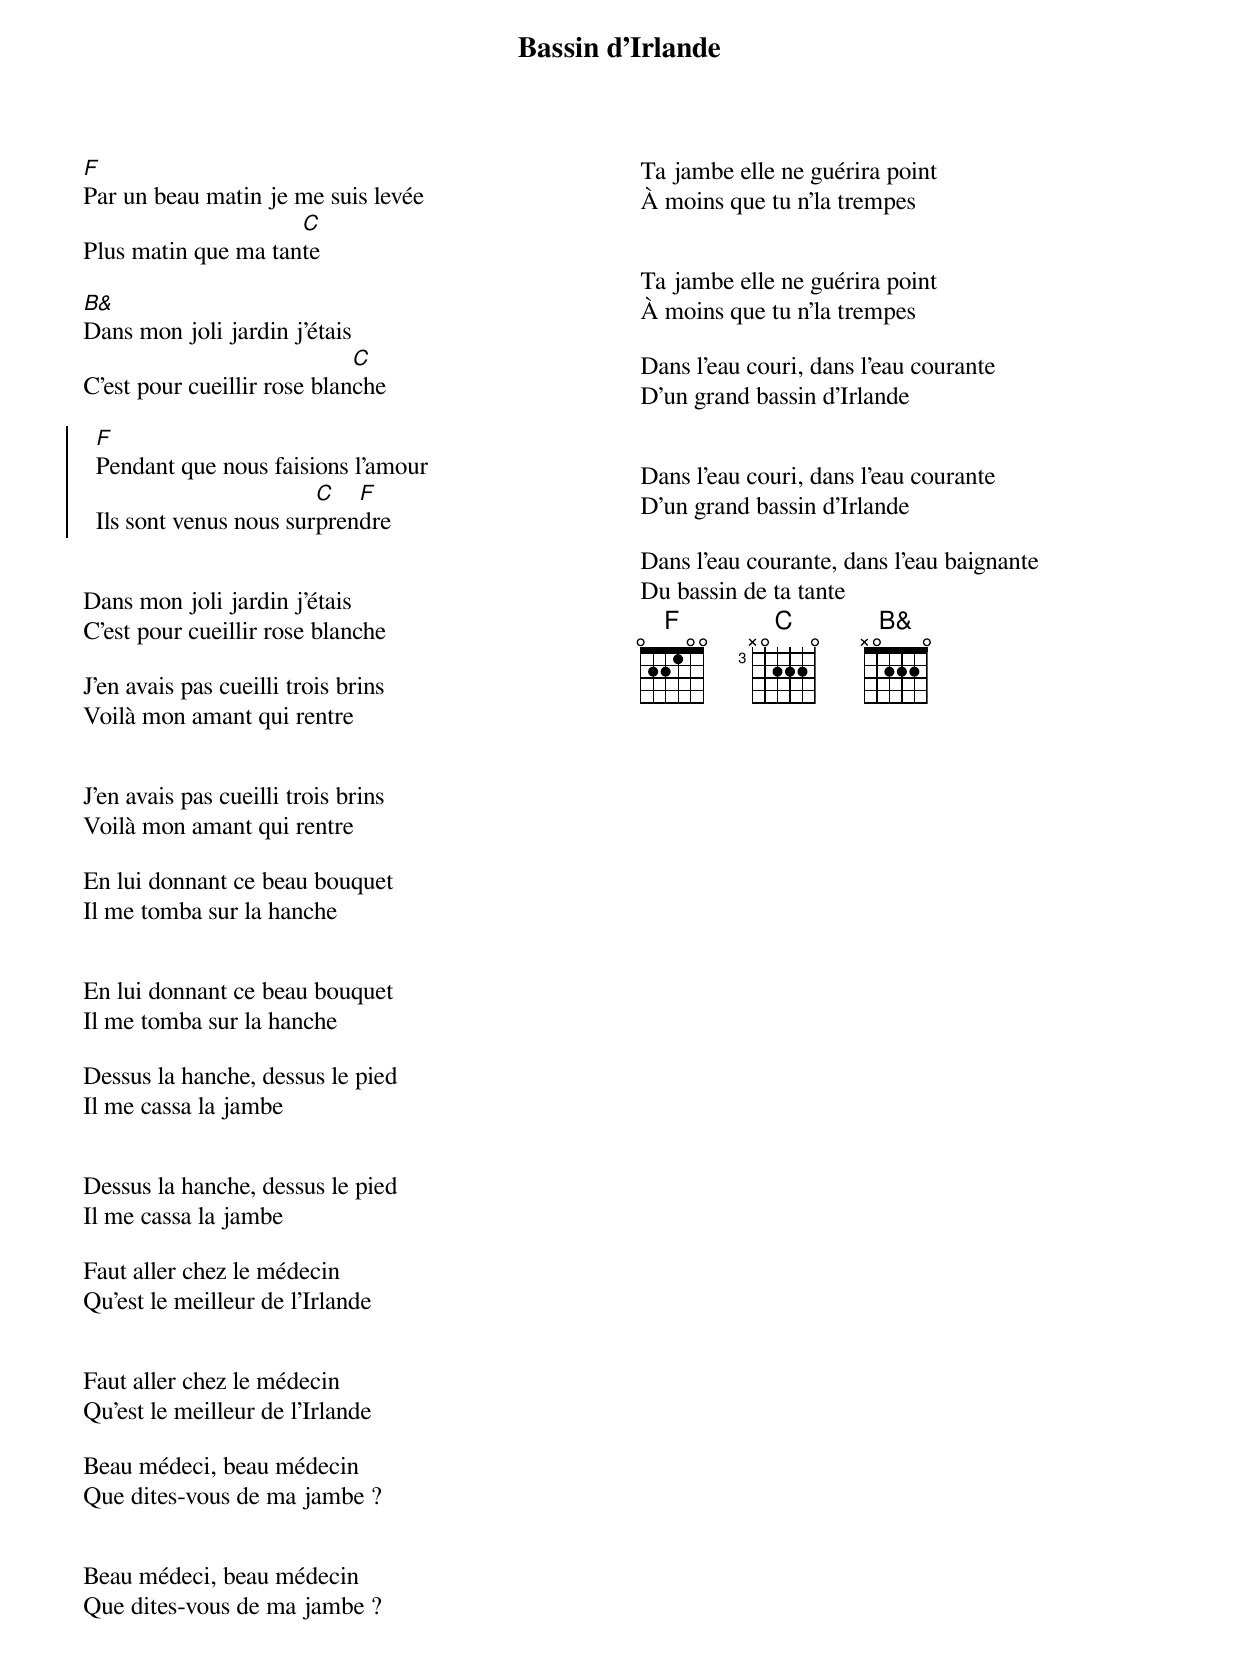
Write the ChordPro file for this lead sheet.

{title: Bassin d'Irlande}
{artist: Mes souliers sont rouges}
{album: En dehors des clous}
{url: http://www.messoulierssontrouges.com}
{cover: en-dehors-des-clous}
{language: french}
{columns: 2}
{define: F base-fret 1 frets 0 2 2 1 0 0}
{define: C base-fret 3 frets X 0 2 2 2 0}
{define: B& base-fret 1 frets X 0 2 2 2 0}


[F]Par un beau matin je me suis levée
Plus matin que ma tan[C]te
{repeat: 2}

[B&]Dans mon joli jardin j'étais
C'est pour cueillir rose blan[C]che

{start_of_chorus}
  [F]Pendant que nous faisions l'amour
  Ils sont venus nous sur[C]pren[F]dre
{end_of_chorus}


Dans mon joli jardin j'étais
C'est pour cueillir rose blanche
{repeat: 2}

J'en avais pas cueilli trois brins
Voilà mon amant qui rentre


J'en avais pas cueilli trois brins
Voilà mon amant qui rentre
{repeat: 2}

En lui donnant ce beau bouquet
Il me tomba sur la hanche


En lui donnant ce beau bouquet
Il me tomba sur la hanche
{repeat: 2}

Dessus la hanche, dessus le pied
Il me cassa la jambe


Dessus la hanche, dessus le pied
Il me cassa la jambe
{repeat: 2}

Faut aller chez le médecin
Qu'est le meilleur de l'Irlande


Faut aller chez le médecin
Qu'est le meilleur de l'Irlande
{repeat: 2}

Beau médeci, beau médecin
Que dites-vous de ma jambe ?


Beau médeci, beau médecin
Que dites-vous de ma jambe ?
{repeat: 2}

Ta jambe elle ne guérira point
À moins que tu n'la trempes


Ta jambe elle ne guérira point
À moins que tu n'la trempes
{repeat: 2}

Dans l'eau couri, dans l'eau courante
D'un grand bassin d'Irlande


Dans l'eau couri, dans l'eau courante
D'un grand bassin d'Irlande
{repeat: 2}

Dans l'eau courante, dans l'eau baignante
Du bassin de ta tante
